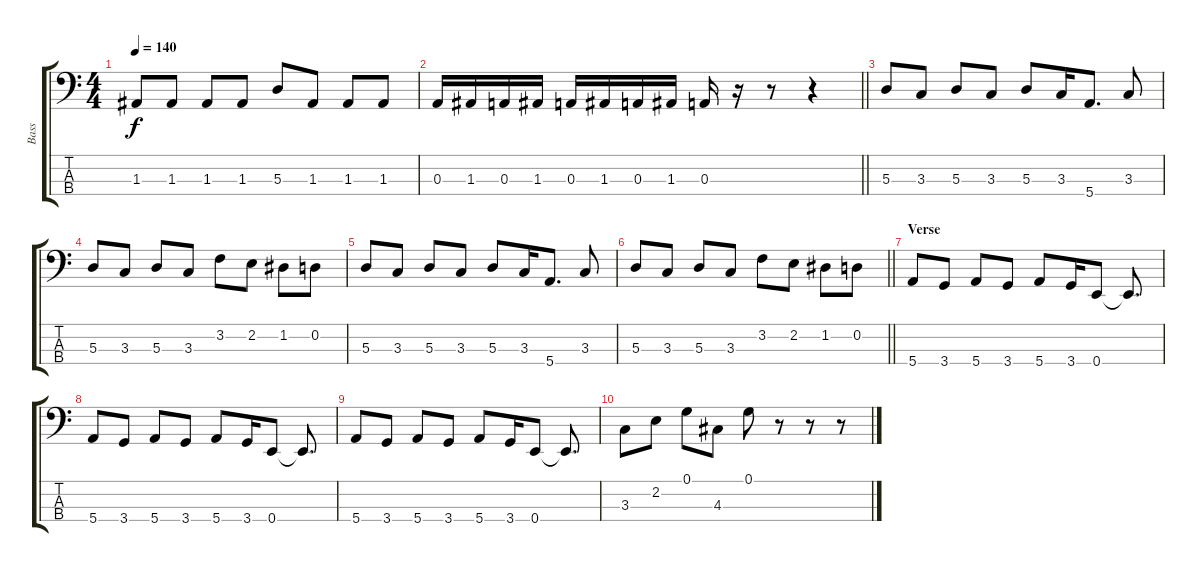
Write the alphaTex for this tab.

\track ("Bass" "Bass") {instrument electricbasspick}
\staff {score tabs}
\tuning (G2 D2 A1 E1) {hide}
\ts (4 4)
\tempo 140
\clef f4
\ks c
1.3.8{dy f} 1.3.8 1.3.8 1.3.8 5.3.8 1.3.8 1.3.8 1.3.8 |
\barLineRight lightlight
0.3.16 1.3.16 0.3.16 1.3.16 0.3.16 1.3.16 0.3.16 1.3.16 0.3.16 r.16 r.8 r.4 |
\section ("" "")
5.3.8 3.3.8 5.3.8 3.3.8 5.3.8 3.3.16 5.4.8{d} 3.3.8 |
5.3.8 3.3.8 5.3.8 3.3.8 3.2.8 2.2.8 1.2.8 0.2.8 |
5.3.8 3.3.8 5.3.8 3.3.8 5.3.8 3.3.16 5.4.8{d} 3.3.8 |
\barLineRight lightlight
5.3.8 3.3.8 5.3.8 3.3.8 3.2.8 2.2.8 1.2.8 0.2.8 |
\section ("" "Verse")
5.4.8 3.4.8 5.4.8 3.4.8 5.4.8 3.4.16 0.4.8 0.4{t}.8{d} |
5.4.8 3.4.8 5.4.8 3.4.8 5.4.8 3.4.16 0.4.8 0.4{t}.8{d} |
5.4.8 3.4.8 5.4.8 3.4.8 5.4.8 3.4.16 0.4.8 0.4{t}.8{d} |
3.3.8 2.2.8 0.1.8 4.3.8 0.1.8 r.8 r.8 r.8
